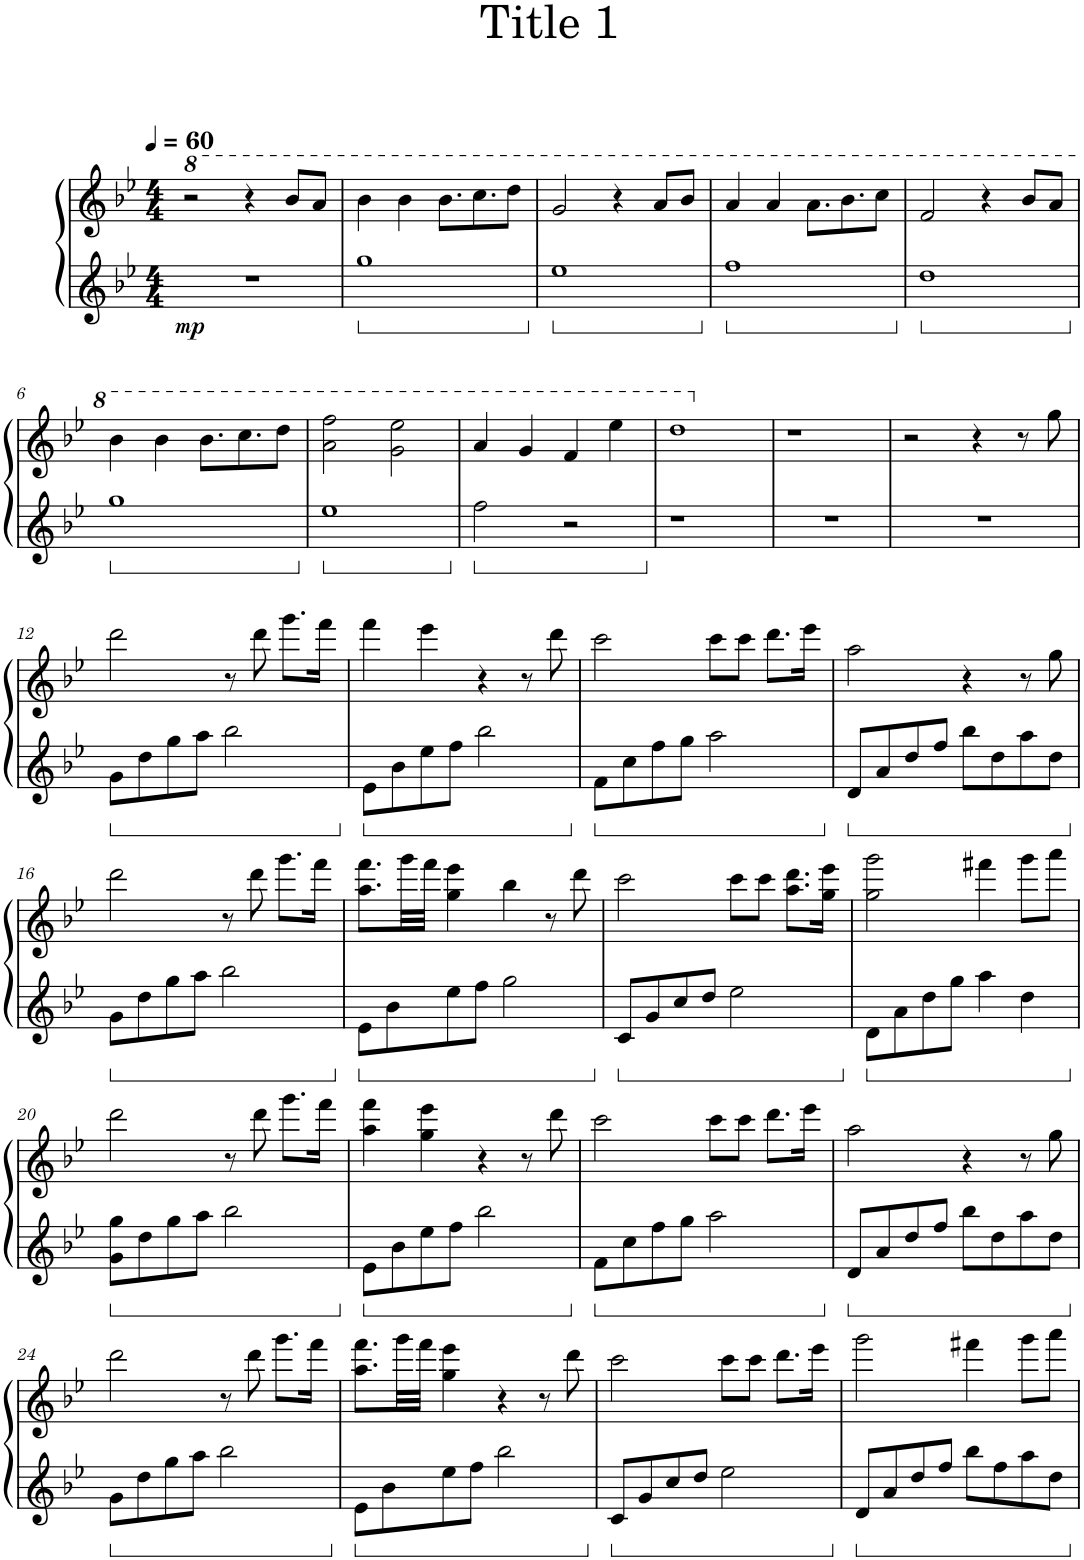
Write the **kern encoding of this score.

**kern	**kern	**dynam
*part1	*part1	*part1
*staff2	*staff1	*staff1/2
*I"Piano	*	*
*I'Pno.	*	*
*clefG2	*clefG2	*
*k[b-e-]	*k[b-e-]	*
*M4/4	*M4/4	*
*MM60	*MM60	*
*	*8va	*
=1	=1	=1
!	!	!LO:DY:b=2
1r	2r	mp
.	4r	.
.	8bb-/L	.
.	8aa/J	.
=2	=2	=2
1gg	4bb-\	.
.	4bb-\	.
.	8.bb-\L	.
.	8.ccc\	.
.	8ddd\J	.
=3	=3	=3
1ee-	2gg/	.
.	4r	.
.	8aa/L	.
.	8bb-/J	.
=4	=4	=4
1ff	4aa/	.
.	4aa/	.
.	8.aa\L	.
.	8.bb-\	.
.	8ccc\J	.
=5	=5	=5
1dd	2ff/	.
.	4r	.
.	8bb-/L	.
.	8aa/J	.
!!LO:LB:g=z
=6	=6	=6
1gg	4bb-\	.
.	4bb-\	.
.	8.bb-\L	.
.	8.ccc\	.
.	8ddd\J	.
=7	=7	=7
1ee-	2aa\ 2fff\	.
.	2gg\ 2eee-\	.
=8	=8	=8
2ff\	4aa/	.
.	4gg/	.
2r	4ff/	.
.	4eee-\	.
=9	=9	=9
1r	1ddd	.
=10	=10	=10
*	*X8va	*
1r	1r	.
=11	=11	=11
1r	2r	.
.	4r	.
.	8r	.
.	8gg\	.
!!LO:LB:g=z
=12	=12	=12
8g\L	2ddd\	.
8dd\	.	.
8gg\	.	.
8aa\J	.	.
2bb-\	8r	.
.	8ddd\	.
.	8.ggg\L	.
.	16fff\Jk	.
=13	=13	=13
8e-\L	4fff\	.
8b-\	.	.
8ee-\	4eee-\	.
8ff\J	.	.
2bb-\	4r	.
.	8r	.
.	8ddd\	.
=14	=14	=14
8f\L	2ccc\	.
8cc\	.	.
8ff\	.	.
8gg\J	.	.
2aa\	8ccc\L	.
.	8ccc\J	.
.	8.ddd\L	.
.	16eee-\Jk	.
=15	=15	=15
8d/L	2aa\	.
8a/	.	.
8dd/	.	.
8ff/J	.	.
8bb-\L	4r	.
8dd\	.	.
8aa\	8r	.
8dd\J	8gg\	.
!!LO:LB:g=z
=16	=16	=16
8g\L	2ddd\	.
8dd\	.	.
8gg\	.	.
8aa\J	.	.
2bb-\	8r	.
.	8ddd\	.
.	8.ggg\L	.
.	16fff\Jk	.
=17	=17	=17
8e-\L	8.aa\ 8.fff\L	.
8b-\	.	.
.	32ggg\LL	.
.	32fff\JJJ	.
8ee-\	4gg\ 4eee-\	.
8ff\J	.	.
2gg\	4bb-\	.
.	8r	.
.	8ddd\	.
=18	=18	=18
8c/L	2ccc\	.
8g/	.	.
8cc/	.	.
8dd/J	.	.
2ee-\	8ccc\L	.
.	8ccc\J	.
.	8.aa\ 8.ddd\L	.
.	16gg\ 16eee-\Jk	.
=19	=19	=19
8d\L	2gg\ 2ggg\	.
8a\	.	.
8dd\	.	.
8gg\J	.	.
4aa\	4fff#X\	.
4dd\	8ggg\L	.
.	8aaa\J	.
!!LO:LB:g=z
=20	=20	=20
8g\ 8gg\L	2ddd\	.
8dd\	.	.
8gg\	.	.
8aa\J	.	.
2bb-\	8r	.
.	8ddd\	.
.	8.ggg\L	.
.	16fff\Jk	.
=21	=21	=21
8e-\L	4aa\ 4fff\	.
8b-\	.	.
8ee-\	4gg\ 4eee-\	.
8ff\J	.	.
2bb-\	4r	.
.	8r	.
.	8ddd\	.
=22	=22	=22
8f\L	2ccc\	.
8cc\	.	.
8ff\	.	.
8gg\J	.	.
2aa\	8ccc\L	.
.	8ccc\J	.
.	8.ddd\L	.
.	16eee-\Jk	.
=23	=23	=23
8d/L	2aa\	.
8a/	.	.
8dd/	.	.
8ff/J	.	.
8bb-\L	4r	.
8dd\	.	.
8aa\	8r	.
8dd\J	8gg\	.
!!LO:LB:g=z
=24	=24	=24
8g\L	2ddd\	.
8dd\	.	.
8gg\	.	.
8aa\J	.	.
2bb-\	8r	.
.	8ddd\	.
.	8.ggg\L	.
.	16fff\Jk	.
=25	=25	=25
8e-\L	8.aa\ 8.fff\L	.
8b-\	.	.
.	32ggg\LL	.
.	32fff\JJJ	.
8ee-\	4gg\ 4eee-\	.
8ff\J	.	.
2bb-\	4r	.
.	8r	.
.	8ddd\	.
=26	=26	=26
8c/L	2ccc\	.
8g/	.	.
8cc/	.	.
8dd/J	.	.
2ee-\	8ccc\L	.
.	8ccc\J	.
.	8.ddd\L	.
.	16eee-\Jk	.
=27	=27	=27
8d/L	2ggg\	.
8a/	.	.
8dd/	.	.
8ff/J	.	.
8bb-\L	4fff#X\	.
8ff\	.	.
8aa\	8ggg\L	.
8dd\J	8aaa\J	.
=	=	=
*-	*-	*-
